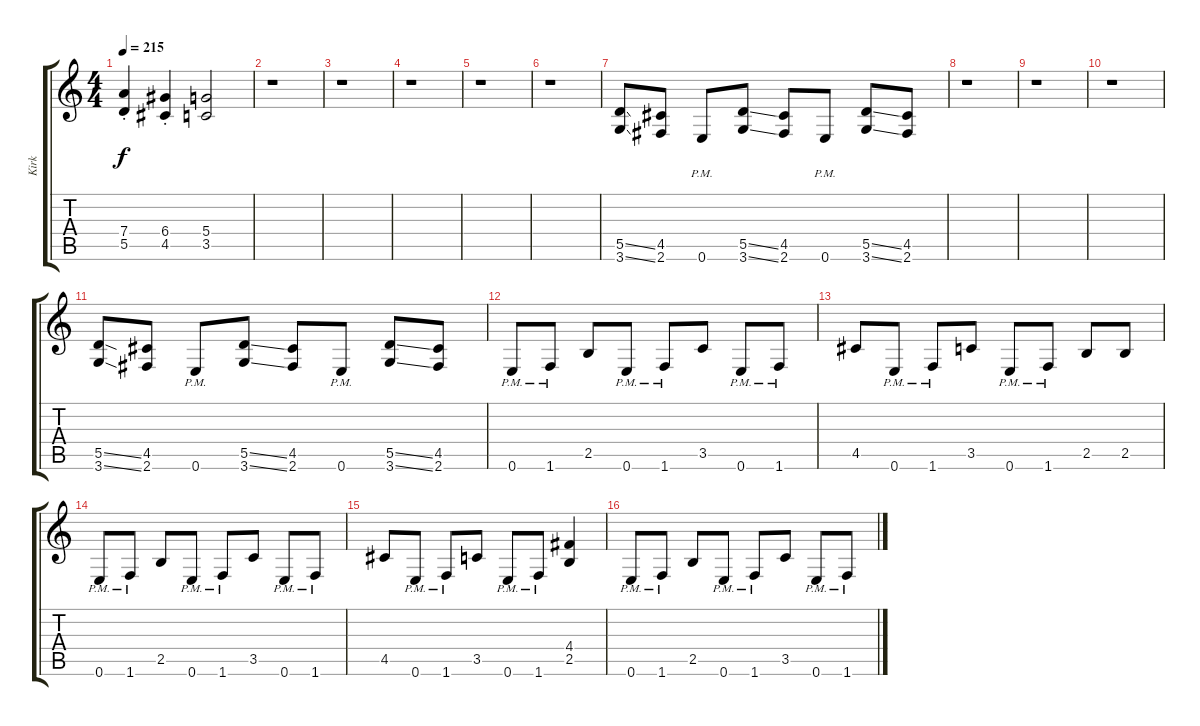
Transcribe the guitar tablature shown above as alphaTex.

\track ("Kirk" "Kirk") {instrument overdrivenguitar}
\staff {score tabs}
\tuning (E4 B3 G3 D3 A2 E2) {hide}
\ts (4 4)
\tempo 215
\clef g2
\ks c
(7.4{st} 5.5{st}).4{dy f} (6.4{st} 4.5{st}).4 (5.4 3.5).2 |
r.1 |
r.1 |
r.1 |
r.1 |
r.1 |
(5.5{ss} 3.6{ss}).8 (4.5 2.6).8 0.6{pm}.8 (5.5{ss} 3.6{ss}).8 (4.5 2.6).8 0.6{pm}.8 (5.5{ss} 3.6{ss}).8 (4.5 2.6).8 |
r.1 |
r.1 |
r.1 |
(5.5{ss} 3.6{ss}).8 (4.5 2.6).8 0.6{pm}.8 (5.5{ss} 3.6{ss}).8 (4.5 2.6).8 0.6{pm}.8 (5.5{ss} 3.6{ss}).8 (4.5 2.6).8 |
0.6{pm}.8 1.6{pm}.8 2.5.8 0.6{pm}.8 1.6{pm}.8 3.5.8 0.6{pm}.8 1.6{pm}.8 |
4.5.8 0.6{pm}.8 1.6{pm}.8 3.5.8 0.6{pm}.8 1.6{pm}.8 2.5.8 2.5.8 |
0.6{pm}.8 1.6{pm}.8 2.5.8 0.6{pm}.8 1.6{pm}.8 3.5.8 0.6{pm}.8 1.6{pm}.8 |
4.5.8 0.6{pm}.8 1.6{pm}.8 3.5.8 0.6{pm}.8 1.6{pm}.8 (4.4 2.5).4 |
0.6{pm}.8 1.6{pm}.8 2.5.8 0.6{pm}.8 1.6{pm}.8 3.5.8 0.6{pm}.8 1.6{pm}.8
